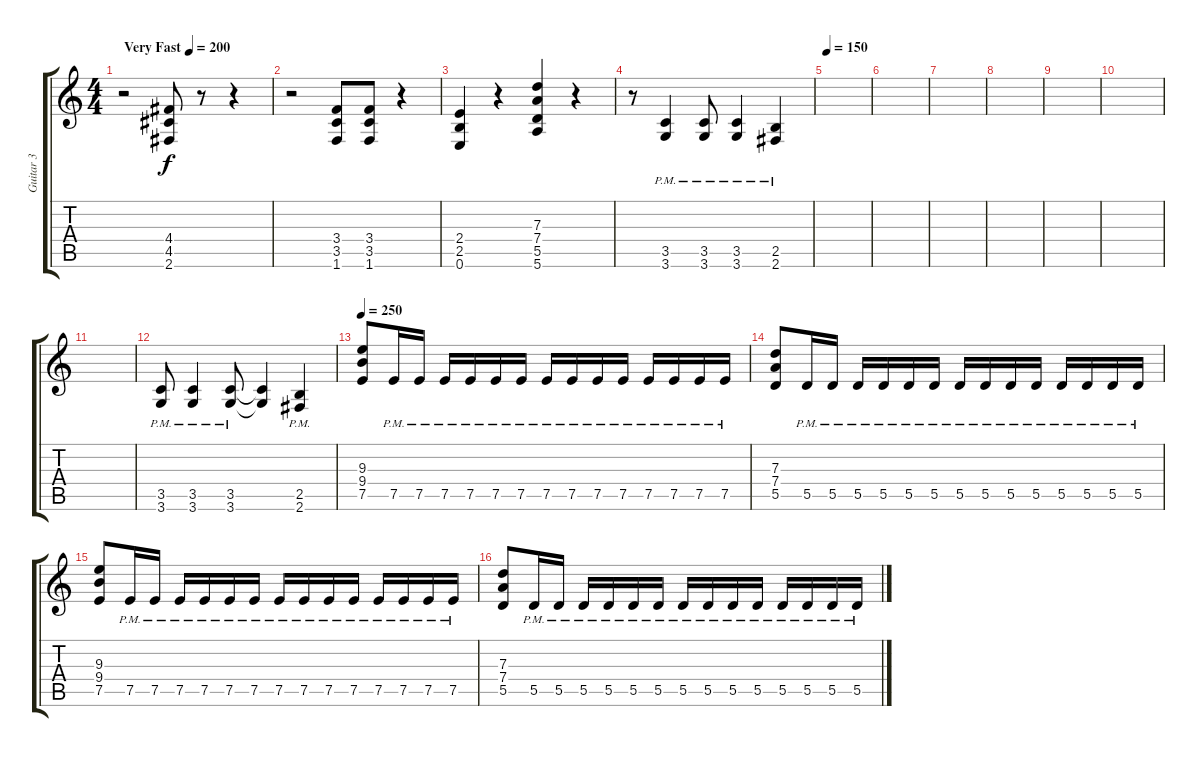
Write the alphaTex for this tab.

\track ("Guitar 3" "Guitar 3") {instrument overdrivenguitar}
\staff {score tabs}
\tuning (E4 B3 G3 D3 A2 E2) {hide}
\ts (4 4)
\tempo (200 "Very Fast")
\clef g2
\ks c
r.2{dy f instrument overdrivenguitar} (4.4 4.5 2.6).8 r.8 r.4 |
r.2 (3.4 3.5 1.6).8 (3.4 3.5 1.6).8 r.4 |
(2.4 2.5 0.6).4 r.4 (7.3 7.4 5.5 5.6).4 r.4 |
r.8 (3.5{pm} 3.6{pm}).4 (3.5{pm} 3.6{pm}).8 (3.5{pm} 3.6{pm}).4 (2.5{pm} 2.6{pm}).4 |
\tempo 150
|
|
|
|
|
|
|
(3.5{pm} 3.6{pm}).8 (3.5{pm} 3.6{pm}).4 (3.5{pm} 3.6{pm}).8 (3.5{t} 3.6{t}).4 (2.5{pm} 2.6{pm}).4 |
\tempo 250
(9.3 9.4 7.5).8 7.5{pm}.16 7.5{pm}.16 7.5{pm}.16 7.5{pm}.16 7.5{pm}.16 7.5{pm}.16 7.5{pm}.16 7.5{pm}.16 7.5{pm}.16 7.5{pm}.16 7.5{pm}.16 7.5{pm}.16 7.5{pm}.16 7.5{pm}.16 |
(7.3 7.4 5.5).8 5.5{pm}.16 5.5{pm}.16 5.5{pm}.16 5.5{pm}.16 5.5{pm}.16 5.5{pm}.16 5.5{pm}.16 5.5{pm}.16 5.5{pm}.16 5.5{pm}.16 5.5{pm}.16 5.5{pm}.16 5.5{pm}.16 5.5{pm}.16 |
(9.3 9.4 7.5).8 7.5{pm}.16 7.5{pm}.16 7.5{pm}.16 7.5{pm}.16 7.5{pm}.16 7.5{pm}.16 7.5{pm}.16 7.5{pm}.16 7.5{pm}.16 7.5{pm}.16 7.5{pm}.16 7.5{pm}.16 7.5{pm}.16 7.5{pm}.16 |
(7.3 7.4 5.5).8 5.5{pm}.16 5.5{pm}.16 5.5{pm}.16 5.5{pm}.16 5.5{pm}.16 5.5{pm}.16 5.5{pm}.16 5.5{pm}.16 5.5{pm}.16 5.5{pm}.16 5.5{pm}.16 5.5{pm}.16 5.5{pm}.16 5.5{pm}.16
